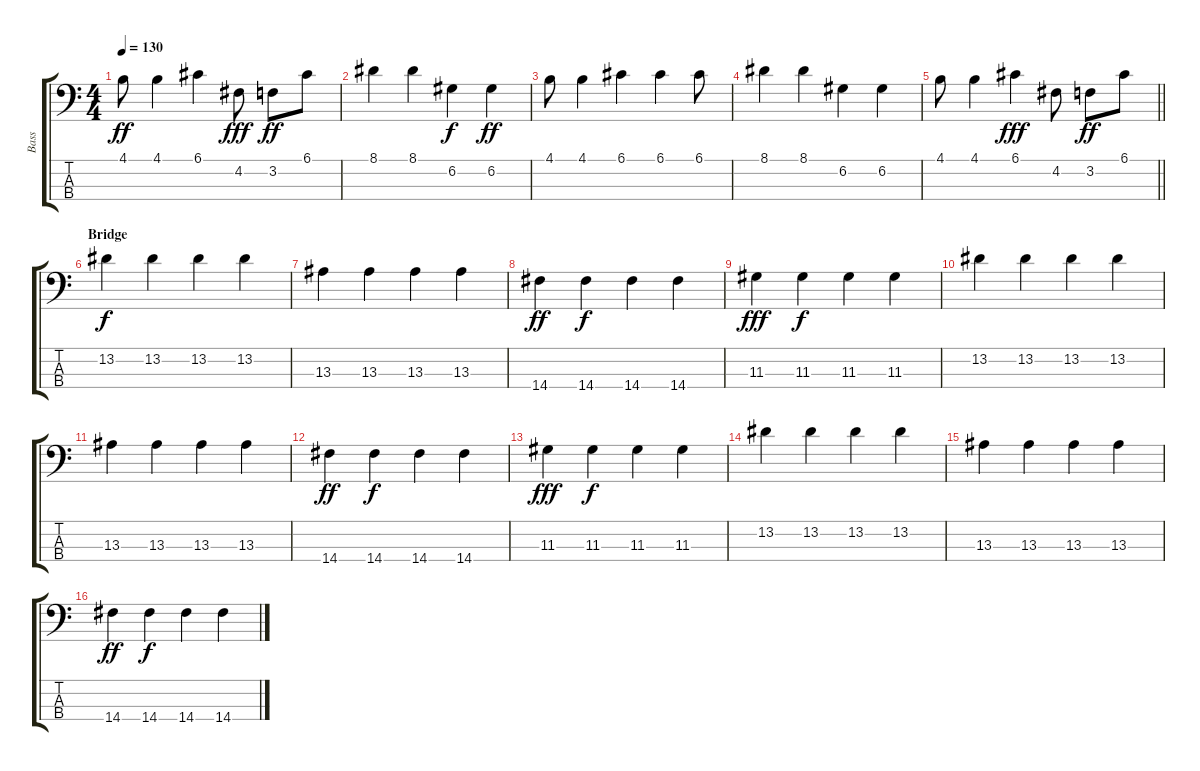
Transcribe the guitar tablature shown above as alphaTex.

\track ("Bass" "Bass") {instrument electricbassfinger}
\staff {score tabs}
\tuning (G2 D2 A1 E1) {hide}
\ts (4 4)
\tempo 130
\clef f4
\ks c
4.1.8{dy ff} 4.1.4 6.1.4 4.2.8{dy fff} 3.2.8{dy ff} 6.1.8 |
8.1.4 8.1.4 6.2.4{dy f} 6.2.4{dy ff} |
4.1.8 4.1.4 6.1.4 6.1.4 6.1.8 |
8.1.4 8.1.4 6.2.4 6.2.4 |
\barLineRight lightlight
4.1.8 4.1.4 6.1.4{dy fff} 4.2.8 3.2.8{dy ff} 6.1.8 |
\section ("" "Bridge")
13.2.4{dy f} 13.2.4 13.2.4 13.2.4 |
13.3.4 13.3.4 13.3.4 13.3.4 |
14.4.4{dy ff} 14.4.4{dy f} 14.4.4 14.4.4 |
11.3.4{dy fff} 11.3.4{dy f} 11.3.4 11.3.4 |
13.2.4 13.2.4 13.2.4 13.2.4 |
13.3.4 13.3.4 13.3.4 13.3.4 |
14.4.4{dy ff} 14.4.4{dy f} 14.4.4 14.4.4 |
11.3.4{dy fff} 11.3.4{dy f} 11.3.4 11.3.4 |
13.2.4 13.2.4 13.2.4 13.2.4 |
13.3.4 13.3.4 13.3.4 13.3.4 |
14.4.4{dy ff} 14.4.4{dy f} 14.4.4 14.4.4
